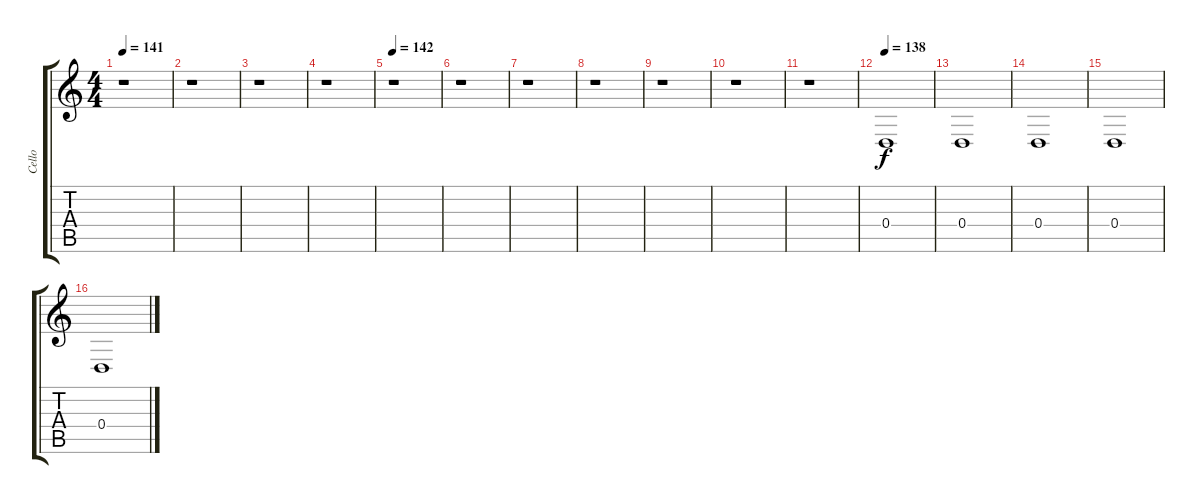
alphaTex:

\track ("Cello" "Cello") {instrument cello}
\staff {score tabs}
\tuning (E4 B3 G3 D3 A2 E2) {hide}
\ts (4 4)
\tempo 141
\clef g2
\ks c
r.1{dy f} |
r.1 |
r.1 |
r.1 |
\tempo 142
r.1 |
r.1 |
r.1 |
r.1 |
r.1 |
r.1 |
r.1 |
\tempo 138
0.4.1{instrument timpani} |
0.4.1 |
0.4.1 |
0.4.1 |
0.4.1
